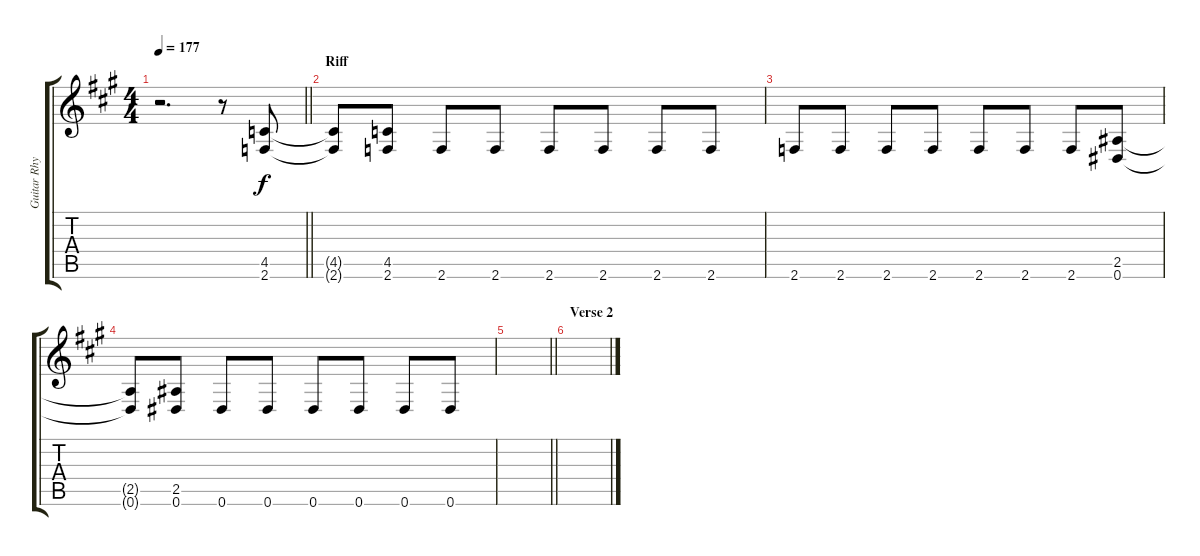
\track ("Guitar Rhythm" "Guitar Rhy") {instrument distortionguitar}
\staff {score tabs}
\tuning (Eb4 Bb3 Gb3 Db3 Ab2 Eb2) {hide}
\ts (4 4)
\tempo 177
\clef g2
\barLineRight lightlight
\ks a
r.2{d dy f} r.8 (4.5 2.6).8 |
\section ("" "Riff")
(4.5{t} 2.6{t}).8 (4.5 2.6).8 2.6.8 2.6.8 2.6.8 2.6.8 2.6.8 2.6.8 |
2.6.8 2.6.8 2.6.8 2.6.8 2.6.8 2.6.8 2.6.8 (2.5 0.6).8 |
(2.5{t} 0.6{t}).8 (2.5 0.6).8 0.6.8 0.6.8 0.6.8 0.6.8 0.6.8 0.6.8 |
\barLineRight lightlight
|
\section ("" "Verse 2")
